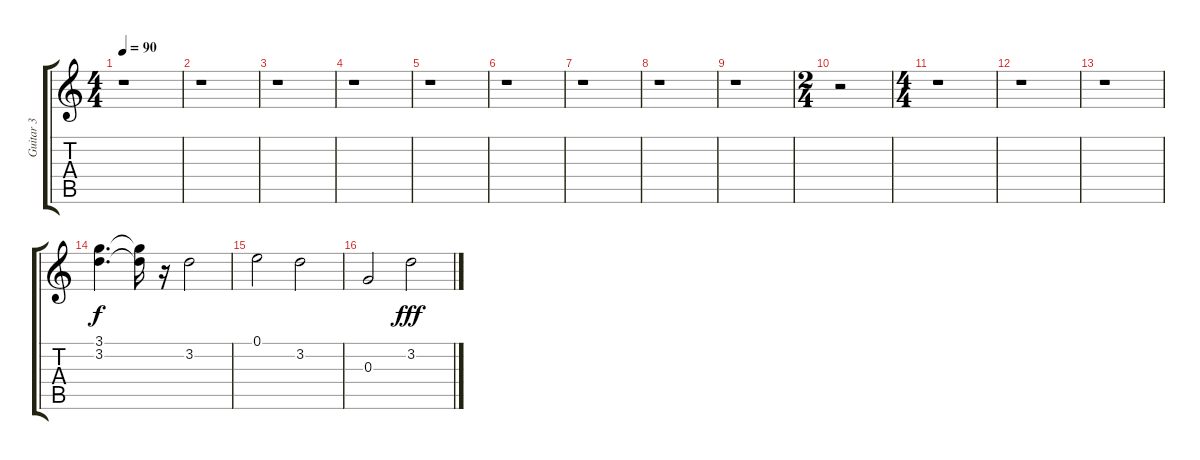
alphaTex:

\track ("Guitar 3" "Guitar 3") {instrument acousticguitarsteel}
\staff {score tabs}
\tuning (E4 B3 G3 D3 A2 E2) {hide}
\ts (4 4)
\tempo 90
\clef g2
\ks c
r.1{dy ff} |
r.1 |
r.1 |
r.1 |
r.1 |
r.1 |
r.1 |
r.1 |
r.1 |
\ts (2 4)
r.2 |
\ts (4 4)
r.1 |
r.1 |
r.1 |
(3.1 3.2).4{d dy f} (3.1{t} 3.2{t}).16 r.16 3.2.2 |
0.1.2 3.2.2 |
0.3.2 3.2.2{dy fff}
